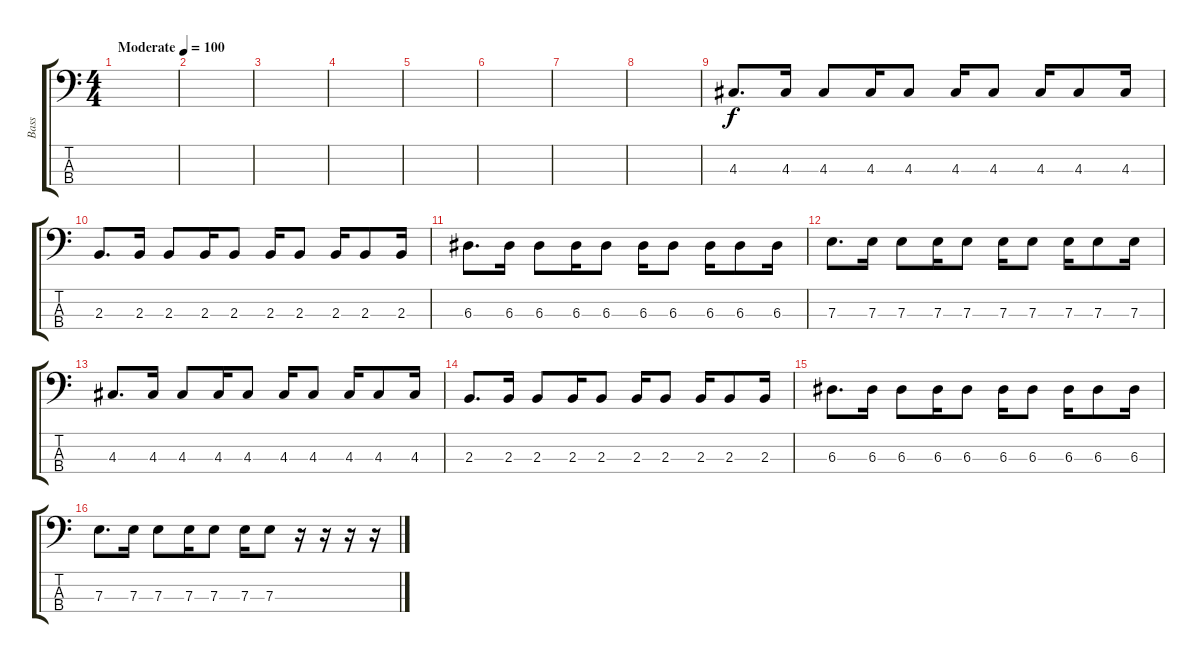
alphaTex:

\track ("Bass" "Bass") {instrument electricbassfinger}
\staff {score tabs}
\tuning (G2 D2 A1 E1) {hide}
\ts (4 4)
\tempo (100 "Moderate")
\clef f4
\ks c
|
|
|
|
|
|
|
|
4.3.8{d} 4.3.16 4.3.8 4.3.16 4.3.8 4.3.16 4.3.8 4.3.16 4.3.8 4.3.16 |
2.3.8{d} 2.3.16 2.3.8 2.3.16 2.3.8 2.3.16 2.3.8 2.3.16 2.3.8 2.3.16 |
6.3.8{d} 6.3.16 6.3.8 6.3.16 6.3.8 6.3.16 6.3.8 6.3.16 6.3.8 6.3.16 |
7.3.8{d} 7.3.16 7.3.8 7.3.16 7.3.8 7.3.16 7.3.8 7.3.16 7.3.8 7.3.16 |
4.3.8{d} 4.3.16 4.3.8 4.3.16 4.3.8 4.3.16 4.3.8 4.3.16 4.3.8 4.3.16 |
2.3.8{d} 2.3.16 2.3.8 2.3.16 2.3.8 2.3.16 2.3.8 2.3.16 2.3.8 2.3.16 |
6.3.8{d} 6.3.16 6.3.8 6.3.16 6.3.8 6.3.16 6.3.8 6.3.16 6.3.8 6.3.16 |
7.3.8{d} 7.3.16 7.3.8 7.3.16 7.3.8 7.3.16 7.3.8 r.16 r.16 r.16 r.16
